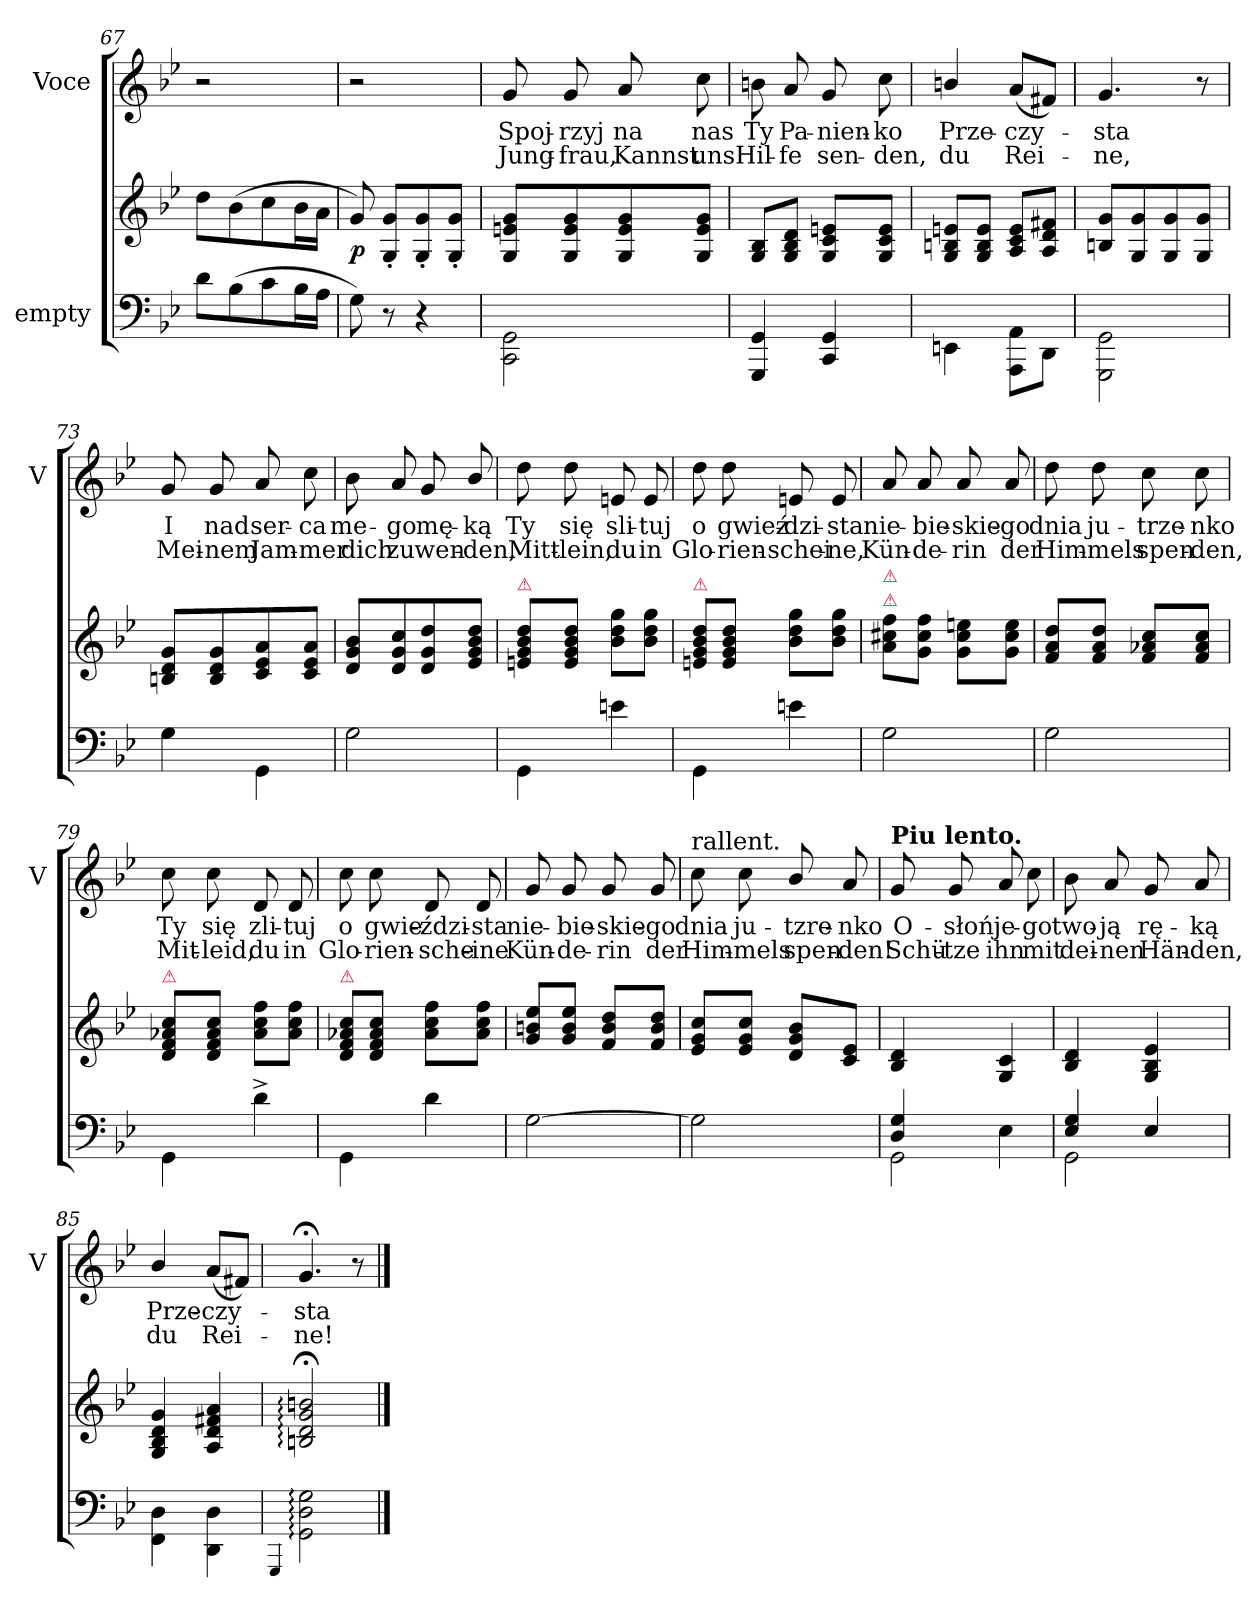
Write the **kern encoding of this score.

**kern	**kern	**dynam	**kern	**text	**text
*part2	*part2	*part2	*part1	*part1	*part1
*staff3	*staff2	*staff2/3	*staff1	*staff1	*staff1
*I"empty	*	*	*I"Voce	*	*
*	*	*	*I'V	*	*
*clefF4	*clefG2	*	*clefG2	*	*
*k[b-e-]	*k[b-e-]	*	*k[b-e-]	*	*
*g:	*g:	*	*g:	*	*
=67	=67	=67	=67	=67	=67
8d\L	8dd\L	.	2r	.	.
(8B-\	(8b-\	.	.	.	.
8c\	8cc\	.	.	.	.
16B-\L	16b-\L	.	.	.	.
16A\JJ	16a\JJ	.	.	.	.
=68	=68	=68	=68	=68	=68
8G\)	8g/)	p	2r	.	.
8r	8G'/ 8g'/L	.	.	.	.
4r	8G'/ 8g'/	.	.	.	.
.	8G'/ 8g'/J	.	.	.	.
=69	=69	=69	=69	=69	=69
2CC\ 2GG\	8G/ 8en/ 8g/L	.	8g/	Spoj-	Jung-
.	8G/ 8e/ 8g/	.	8g/	-rzyj	-frau,
.	8G/ 8e/ 8g/	.	8a/	na	Kannst
.	8G/ 8e/ 8g/J	.	8cc\	nas	uns
=70	=70	=70	=70	=70	=70
4GGG/ 4GG/	8G/ 8B-/L	.	8bn\	Ty	Hil-
.	8G/ 8B-/ 8d/J	.	8a/	Pa-	-fe
4CC/ 4GG/	8G/ 8c/ 8en/L	.	8g/	-nien-	sen-
.	8G/ 8c/ 8e/J	.	8cc\	-ko	-den,
=71	=71	=71	=71	=71	=71
4EEn\	8G/ 8Bn/ 8en/L	.	4bn/	Prze-	du
.	8G/ 8B/ 8e/J	.	.	.	.
8AAA\ 8AA\L	8A/ 8c/ 8e/L	.	(8a/L	-czy-	Rei-
8DD\J	8A/ 8d/ 8f#X/J	.	8f#X/J)	.	.
=72	=72	=72	=72	=72	=72
2GGG\ 2GG\	8Bn/ 8g/L	.	4.g/	-sta	-ne,
.	8G/ 8g/	.	.	.	.
.	8G/ 8g/	.	.	.	.
.	8G/ 8g/J	.	8r	.	.
=73	=73	=73	=73	=73	=73
4G\	8Bn/ 8d/ 8g/L	.	8g/	I	Mei-
.	8B/ 8d/ 8g/	.	8g/	nad	-nem
4GG\	8c/ 8e-/ 8a/	.	8a/	ser-	Jam-
.	8c/ 8e-/ 8a/J	.	8cc\	-ca	-mer
=74	=74	=74	=74	=74	=74
2G\	8d/ 8g/ 8b-/L	.	8b-\	me-	dich
.	8d/ 8g/ 8cc/	.	8a/	-go	zu
.	8d/ 8g/ 8dd/	.	8g/	mę-	wen-
.	8e-/ 8g/ 8b-/ 8dd/J	.	8b-/	-ką	-den,
=75	=75	=75	=75	=75	=75
!	!LO:TX:a:color=crimson:t=⚠	!	!	!	!
4GGGyy\ 4GG\	8en/ 8g/ 8b-/ 8dd/L	.	8dd\	Ty	Mitt-
.	8e/ 8g/ 8b-/ 8dd/J	.	8dd\	się	-lein,
4en\	8b-\ 8dd\ 8gg\L	.	8en/	sli-	du
.	8b-\ 8dd\ 8gg\J	.	8e/	-tuj	in
=76	=76	=76	=76	=76	=76
!	!LO:TX:a:color=crimson:t=⚠	!	!	!	!
4GGGyy\ 4GG\	8en/ 8g/ 8b-/ 8dd/L	.	8dd\	o	Glo-
.	8e/ 8g/ 8b-/ 8dd/J	.	8dd\	gwieź-	-rien-
4en\	8b-\ 8dd\ 8gg\L	.	8en/	-dzi-	-schei-
.	8b-\ 8dd\ 8gg\J	.	8e/	-sta	-ne,
=77	=77	=77	=77	=77	=77
!	!LO:TX:a:color=crimson:t=⚠	!	!	!	!
!	!LO:TX:a:color=crimson:t=⚠	!	!	!	!
2GGyy\ [2G\	8a\ 8cc#X\ 8ff\L	.	8a/	nie-	Kün-
.	8g\ 8cc#\ 8ff\J	.	8a/	-bie-	-de-
.	8g\ 8cc#\ 8een\L	.	8a/	-skie-	-rin
.	8g\ 8cc#\ 8ee\J	.	8a/	-go	der
=78	=78	=78	=78	=78	=78
2AAyy\ 2G]\	8f/ 8a/ 8dd/L	.	8dd\	dnia	Him-
.	8f/ 8a/ 8dd/J	.	8dd\	ju-	-mels
.	8f/ 8a-X/ 8cc/L	.	8cc\	-trze-	spen-
.	8f/ 8a-/ 8cc/J	.	8cc\	-nko	-den,
=79	=79	=79	=79	=79	=79
!	!LO:TX:a:color=crimson:t=⚠	!	!	!	!
4GGGyy\ 4GG\	8d/ 8f/ 8a-X/ 8cc/L	.	8cc\	Ty	Mit-
.	8d/ 8f/ 8a-/ 8cc/J	.	8cc\	się	-leid,
4d^\	8a-\ 8cc\ 8ff\L	.	8d/	zli-	du
.	8a-\ 8cc\ 8ff\J	.	8d/	-tuj	in
=80	=80	=80	=80	=80	=80
!	!LO:TX:a:color=crimson:t=⚠	!	!	!	!
4GGGyy\ 4GG\	8d/ 8f/ 8a-X/ 8cc/L	.	8cc\	o	Glo-
.	8d/ 8f/ 8a-/ 8cc/J	.	8cc\	gwie-	-rien-
4d\	8a-\ 8cc\ 8ff\L	.	8d/	-ździ-	-sche-
.	8a-\ 8cc\ 8ff\J	.	8d/	-sta	-ine
=81	=81	=81	=81	=81	=81
[2G\	8g/ 8bn/ 8ee-/L	.	8g/	nie-	Kün-
.	8g/ 8b/ 8ee-/J	.	8g/	-bie-	-de-
.	8f/ 8b/ 8dd/L	.	8g/	-skie-	-rin
.	8f/ 8b/ 8dd/J	.	8g/	-go	der
=82	=82	=82	=82	=82	=82
!	!	!	!LO:TX:a:t=rallent.	!	!
2G\]	8e-/ 8g/ 8cc/L	.	8cc\	dnia	Him-
.	8e-/ 8g/ 8cc/J	.	8cc\	ju-	-mels
.	8d/ 8g/ 8b-/L	.	8b-/	-tzre-	spen-
.	8c/ 8e-/J	.	8a/	-nko	-den!
=83	=83	=83	=83	=83	=83
*^	*	*	*	*	*
!	!	!	!	!LO:TX:a:B:t=Piu lento.	!	!
4D/ 4G/	2GG\	4B-/ 4d/	.	8g/	O-	Schü-
.	.	.	.	8g/	-słoń	-tze
4E-\	.	4G/ 4c/	.	8a/	je-	ihn
.	.	.	.	8cc\	-go	mit
=84	=84	=84	=84	=84	=84	=84
4E-/ 4G/	2GG\	4B-/ 4d/	.	8b-\	two-	dei-
.	.	.	.	8a/	-ją	-nen
4E-/	.	4G/ 4B-/ 4e-/	.	8g/	rę-	Hän-
.	.	.	.	8a/	-ką	-den,
*v	*v	*	*	*	*	*
=85	=85	=85	=85	=85	=85
4FF\ 4D\	4G/ 4B-/ 4d/ 4g/	.	4b-/	Prze-	du
4DD\ 4D\	4A/ 4d/ 4f#X/ 4a/	.	(8a/L	-czy-	Rei-
.	.	.	8f#X/J)	.	.
=86	=86	=86	=86	=86	=86
4qqGGG/	.	.	.	.	.
2GG:\ 2D:\ 2G:\	2Bn;<:/ 2d;<:/ 2g;<:/ 2bn;<:/	.	4.g;</	-sta	-ne!
.	.	.	8r	.	.
==	==	==	==	==	==
*-	*-	*-	*-	*-	*-
